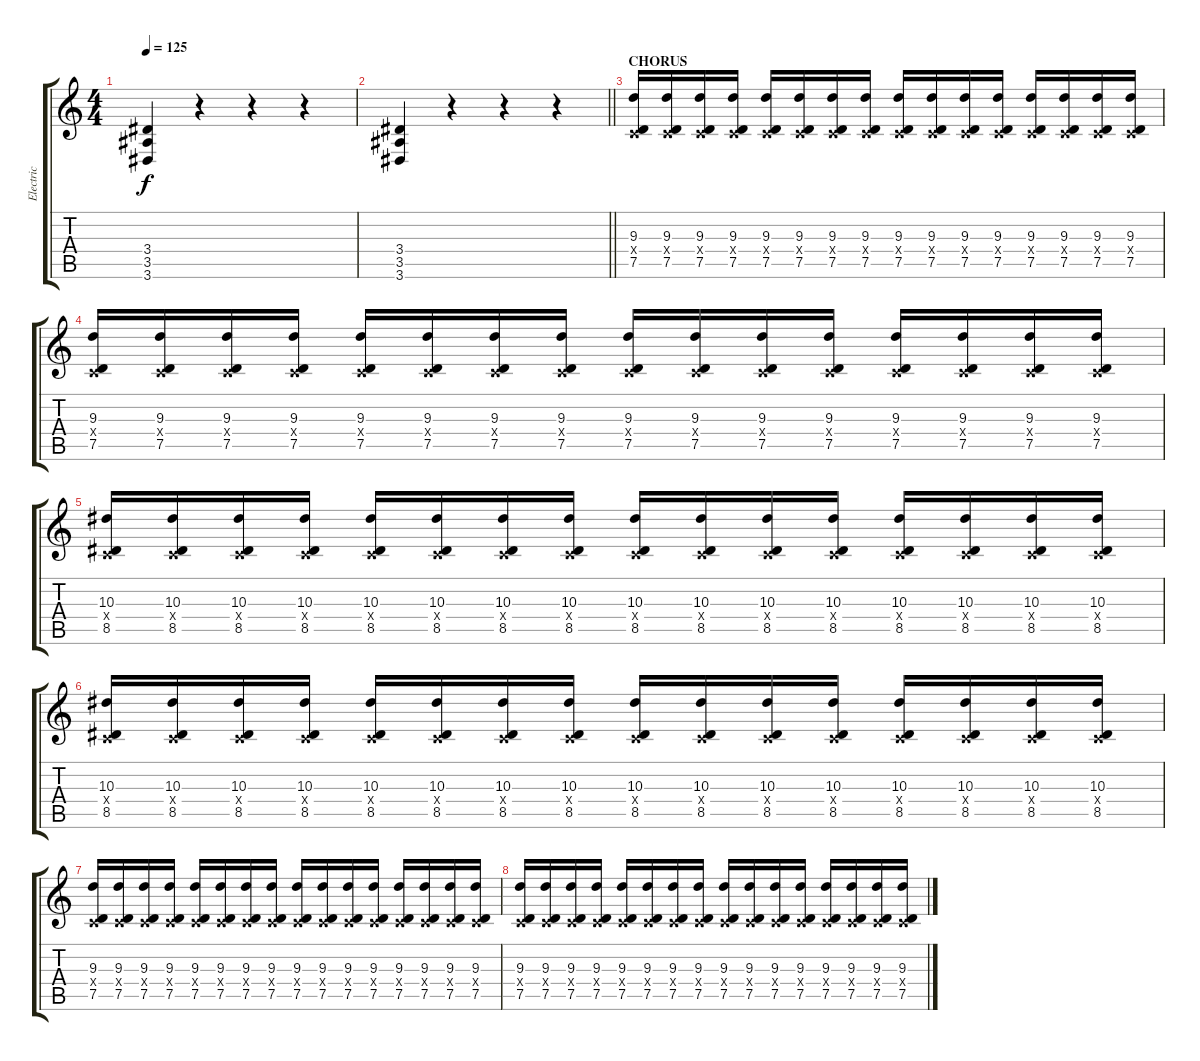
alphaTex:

\track ("Electric" "Electric") {instrument distortionguitar}
\staff {score tabs}
\tuning (D4 A3 F3 C3 G2 C2) {hide}
\ts (4 4)
\tempo 125
\clef g2
\ks c
(3.4 3.5 3.6).4{dy f} r.4 r.4 r.4 |
\barLineRight lightlight
(3.4 3.5 3.6).4 r.4 r.4 r.4 |
\section ("" "CHORUS")
(9.3 0.4{x} 7.5).16 (9.3 0.4{x} 7.5).16 (9.3 0.4{x} 7.5).16 (9.3 0.4{x} 7.5).16 (9.3 0.4{x} 7.5).16 (9.3 0.4{x} 7.5).16 (9.3 0.4{x} 7.5).16 (9.3 0.4{x} 7.5).16 (9.3 0.4{x} 7.5).16 (9.3 0.4{x} 7.5).16 (9.3 0.4{x} 7.5).16 (9.3 0.4{x} 7.5).16 (9.3 0.4{x} 7.5).16 (9.3 0.4{x} 7.5).16 (9.3 0.4{x} 7.5).16 (9.3 0.4{x} 7.5).16 |
(9.3 0.4{x} 7.5).16 (9.3 0.4{x} 7.5).16 (9.3 0.4{x} 7.5).16 (9.3 0.4{x} 7.5).16 (9.3 0.4{x} 7.5).16 (9.3 0.4{x} 7.5).16 (9.3 0.4{x} 7.5).16 (9.3 0.4{x} 7.5).16 (9.3 0.4{x} 7.5).16 (9.3 0.4{x} 7.5).16 (9.3 0.4{x} 7.5).16 (9.3 0.4{x} 7.5).16 (9.3 0.4{x} 7.5).16 (9.3 0.4{x} 7.5).16 (9.3 0.4{x} 7.5).16 (9.3 0.4{x} 7.5).16 |
(10.3 0.4{x} 8.5).16 (10.3 0.4{x} 8.5).16 (10.3 0.4{x} 8.5).16 (10.3 0.4{x} 8.5).16 (10.3 0.4{x} 8.5).16 (10.3 0.4{x} 8.5).16 (10.3 0.4{x} 8.5).16 (10.3 0.4{x} 8.5).16 (10.3 0.4{x} 8.5).16 (10.3 0.4{x} 8.5).16 (10.3 0.4{x} 8.5).16 (10.3 0.4{x} 8.5).16 (10.3 0.4{x} 8.5).16 (10.3 0.4{x} 8.5).16 (10.3 0.4{x} 8.5).16 (10.3 0.4{x} 8.5).16 |
(10.3 0.4{x} 8.5).16 (10.3 0.4{x} 8.5).16 (10.3 0.4{x} 8.5).16 (10.3 0.4{x} 8.5).16 (10.3 0.4{x} 8.5).16 (10.3 0.4{x} 8.5).16 (10.3 0.4{x} 8.5).16 (10.3 0.4{x} 8.5).16 (10.3 0.4{x} 8.5).16 (10.3 0.4{x} 8.5).16 (10.3 0.4{x} 8.5).16 (10.3 0.4{x} 8.5).16 (10.3 0.4{x} 8.5).16 (10.3 0.4{x} 8.5).16 (10.3 0.4{x} 8.5).16 (10.3 0.4{x} 8.5).16 |
(9.3 0.4{x} 7.5).16 (9.3 0.4{x} 7.5).16 (9.3 0.4{x} 7.5).16 (9.3 0.4{x} 7.5).16 (9.3 0.4{x} 7.5).16 (9.3 0.4{x} 7.5).16 (9.3 0.4{x} 7.5).16 (9.3 0.4{x} 7.5).16 (9.3 0.4{x} 7.5).16 (9.3 0.4{x} 7.5).16 (9.3 0.4{x} 7.5).16 (9.3 0.4{x} 7.5).16 (9.3 0.4{x} 7.5).16 (9.3 0.4{x} 7.5).16 (9.3 0.4{x} 7.5).16 (9.3 0.4{x} 7.5).16 |
(9.3 0.4{x} 7.5).16 (9.3 0.4{x} 7.5).16 (9.3 0.4{x} 7.5).16 (9.3 0.4{x} 7.5).16 (9.3 0.4{x} 7.5).16 (9.3 0.4{x} 7.5).16 (9.3 0.4{x} 7.5).16 (9.3 0.4{x} 7.5).16 (9.3 0.4{x} 7.5).16 (9.3 0.4{x} 7.5).16 (9.3 0.4{x} 7.5).16 (9.3 0.4{x} 7.5).16 (9.3 0.4{x} 7.5).16 (9.3 0.4{x} 7.5).16 (9.3 0.4{x} 7.5).16 (9.3 0.4{x} 7.5).16
